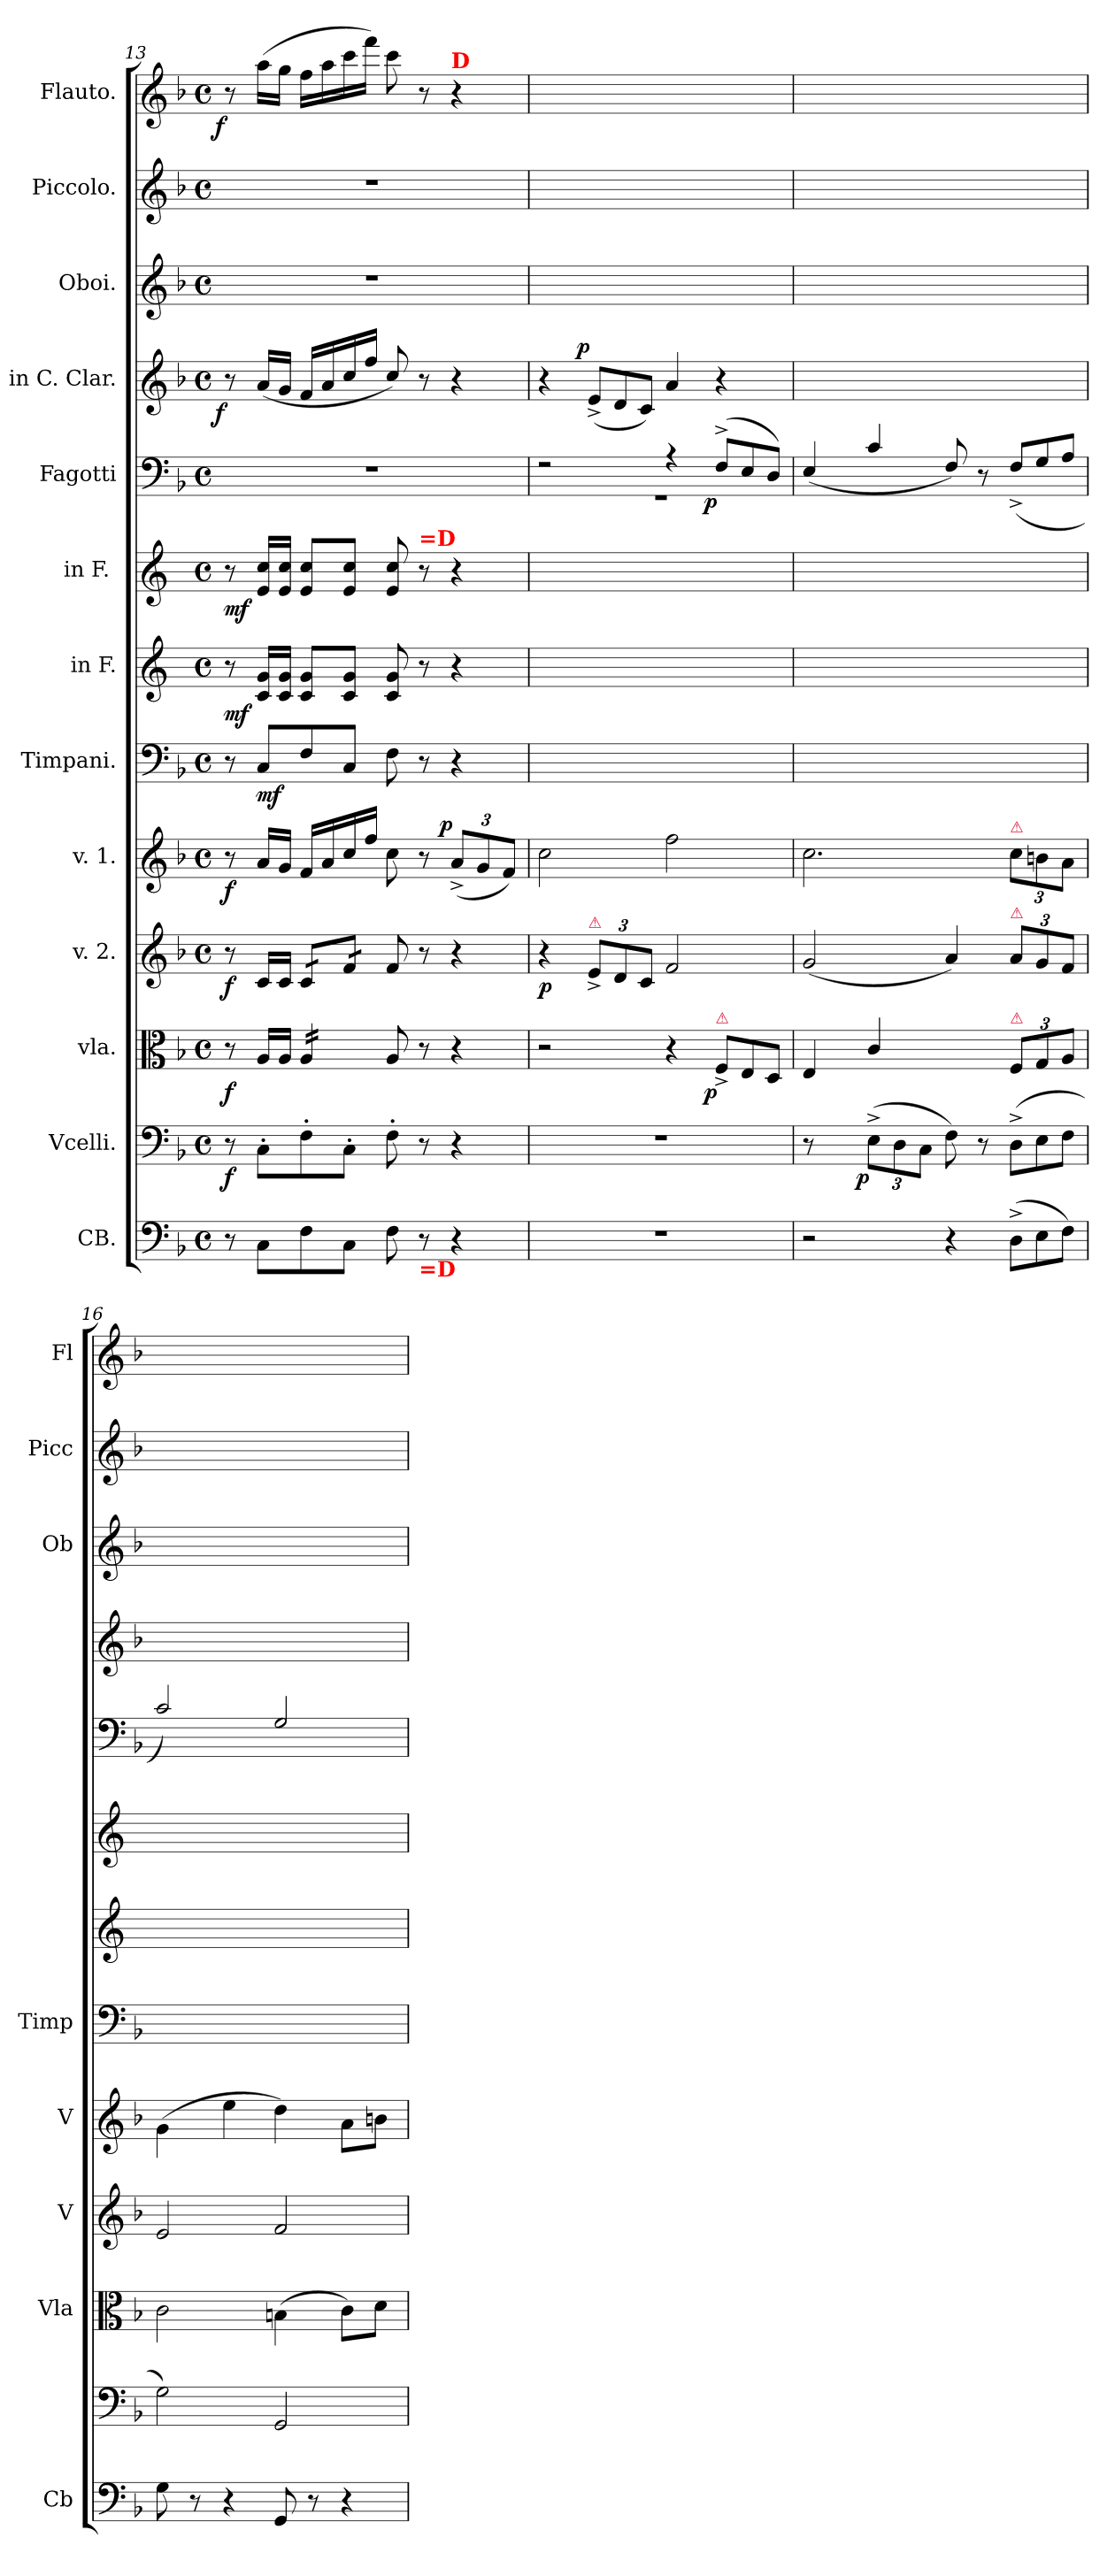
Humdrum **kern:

**kern	**kern	**dynam	**kern	**dynam	**kern	**dynam	**kern	**dynam	**kern	**dynam	**kern	**dynam	**kern	**dynam	**kern	**dynam	**kern	**dynam	**kern	**kern	**kern	**dynam
*part13	*part12	*part12	*part11	*part11	*part10	*part10	*part9	*part9	*part8	*part8	*part7	*part7	*part6	*part6	*part5	*part5	*part4	*part4	*part3	*part2	*part1	*part1
*staff13	*staff12	*staff12	*staff11	*staff11	*staff10	*staff10	*staff9	*staff9	*staff8	*staff8	*staff7	*staff7	*staff6	*staff6	*staff5	*staff5	*staff4	*staff4	*staff3	*staff2	*staff1	*staff1
*I"CB.	*I"Vcelli.	*	*I"vla.	*	*I"v. 2.	*	*I"v. 1.	*	*I"Timpani.	*	*I"in F.	*	*I"in F. 	*	*I"Fagotti	*	*I"in C. Clar.	*	*I"Oboi.	*I"Piccolo.	*I"Flauto.	*
*I'Cb	*	*	*I'Vla	*	*I'V	*	*I'V	*	*I'Timp	*	*	*	*	*	*	*	*	*	*I'Ob	*I'Picc	*I'Fl	*
*clefF4	*clefF4	*	*clefC3	*	*clefG2	*	*clefG2	*	*clefF4	*	*clefG2	*	*clefG2	*	*clefF4	*	*clefG2	*	*clefG2	*clefG2	*clefG2	*
*	*	*	*	*	*	*	*	*	*	*	*ITrd4c7	*	*ITrd4c7	*	*	*	*	*	*	*	*	*
*k[b-]	*k[b-]	*	*k[b-]	*	*k[b-]	*	*k[b-]	*	*k[b-]	*	*k[b-]	*	*k[b-]	*	*k[b-]	*	*k[b-]	*	*k[b-]	*k[b-]	*k[b-]	*
*M4/4	*M4/4	*	*M4/4	*	*M4/4	*	*M4/4	*	*M4/4	*	*M4/4	*	*M4/4	*	*M4/4	*	*M4/4	*	*M4/4	*M4/4	*M4/4	*
*met(c)	*met(c)	*	*met(c)	*	*met(c)	*	*met(c)	*	*met(c)	*	*met(c)	*	*met(c)	*	*met(c)	*	*met(c)	*	*met(c)	*met(c)	*met(c)	*
=13	=13	=13	=13	=13	=13	=13	=13	=13	=13	=13	=13	=13	=13	=13	=13	=13	=13	=13	=13	=13	=13	=13
!	!	!	!	!	!	!	!	!	!	!	!	!	!	!	!	!	!	!LO:DY:rj	!	!	!	!LO:DY:rj
8r	8r	f	8r	f	8r	f	8r	f	8r	.	8r	mf	8r	mf	1r	.	8r	f	1r	1r	8r	f
8C\L	8C'\L	.	16A/LL	.	16c/LL	.	16a/LL	.	8C/L	mf	16F/ 16c/LL	.	16A/ 16f/LL	.	.	.	(16a/LL	.	.	.	(16aa\LL	.
.	.	.	16A/JJ	.	16c/JJ	.	16g/JJ	.	.	.	16F/ 16c/JJ	.	16A/ 16f/JJ	.	.	.	16g/JJ	.	.	.	16gg\JJ	.
*	*	*	*tremolo	*	*	*	*	*	*	*	*	*	*	*	*	*	*	*	*	*	*	*
*	*	*	*	*	*tremolo	*	*	*	*	*	*	*	*	*	*	*	*	*	*	*	*	*
8F\	8F'\	.	16A/LL	.	16c/LL	.	16f/LL	.	8F/	.	8F/ 8c/L	.	8A/ 8f/L	.	.	.	16f/LL	.	.	.	16ff\LL	.
.	.	.	16A/	.	16c/	.	16a/	.	.	.	.	.	.	.	.	.	16a/	.	.	.	16aa\	.
8C\J	8C'\J	.	16A/	.	16f/	.	16cc/	.	8C/J	.	8F/ 8c/J	.	8A/ 8f/J	.	.	.	16cc/	.	.	.	16ccc\	.
.	.	.	16A/JJ	.	16f/JJ	.	16ff/JJ	.	.	.	.	.	.	.	.	.	16ff/JJ	.	.	.	16fff\JJ)	.
*	*	*	*	*	*Xtremolo	*	*	*	*	*	*	*	*	*	*	*	*	*	*	*	*	*
*	*	*	*Xtremolo	*	*	*	*	*	*	*	*	*	*	*	*	*	*	*	*	*	*	*
8F\	8F'\	.	8A/	.	8f/	.	8cc\	.	8F\	.	8F/ 8c/	.	8A/ 8f/	.	.	.	8cc/)	.	.	.	8ccc\	.
!	!	!	!	!	!	!	!	!	!	!	!	!	!LO:TX:a:B:color=red:t==D	!	!	!	!	!	!	!	!	!
!LO:TX:b:B:color=red:t==D	!	!	!	!	!	!	!	!	!	!	!	!	!	!	!	!	!	!	!	!	!	!
8r	8r	.	8r	.	8r	.	8r	.	8r	.	8r	.	8r	.	.	.	8r	.	.	.	8r	.
!	!	!	!	!	!	!	!	!	!	!	!	!	!	!	!	!	!	!	!	!	!LO:TX:a:B:color=red:t=D	!
!	!	!	!	!	!	!	!	!LO:DY:a:rj	!	!	!	!	!	!	!	!	!	!	!	!	!	!
4r	4r	.	4r	.	4r	.	(12a^/L	p	4r	.	4r	.	4r	.	.	.	4r	.	.	.	4r	.
.	.	.	.	.	.	.	12g/	.	.	.	.	.	.	.	.	.	.	.	.	.	.	.
.	.	.	.	.	.	.	12f/J)	.	.	.	.	.	.	.	.	.	.	.	.	.	.	.
=14	=14	=14	=14	=14	=14	=14	=14	=14	=14	=14	=14	=14	=14	=14	=14	=14	=14	=14	=14	=14	=14	=14
*	*	*	*	*	*	*	*	*	*	*	*	*	*	*	*^	*	*	*	*	*	*	*
1r	1r	.	2r	.	4r	p	2cc\	.	1ryy	.	1ryy	.	1ryy	.	2r	1r	.	4r	.	1ryy	1ryy	1ryy	.
*	*	*	*	*	*	*	*	*	*	*	*	*	*	*	*	*	*	*Xtuplet	*	*	*	*	*
!	!	!	!	!	!LO:TX:a:color=crimson:t=⚠	!	!	!	!	!	!	!	!	!	!	!	!	!	!	!	!	!	!
!	!	!	!	!	!	!	!	!	!	!	!	!	!	!	!	!	!	!	!LO:DY:a:rj	!	!	!	!
.	.	.	.	.	12e^/L	.	.	.	.	.	.	.	.	.	.	.	.	(12e^/L	p	.	.	.	.
.	.	.	.	.	12d/	.	.	.	.	.	.	.	.	.	.	.	.	12d/	.	.	.	.	.
.	.	.	.	.	12c/J	.	.	.	.	.	.	.	.	.	.	.	.	12c/J)	.	.	.	.	.
.	.	.	4r	.	2f/	.	2ff\	.	.	.	.	.	.	.	4r	.	.	4a/	.	.	.	.	.
*	*	*	*Xtuplet	*	*	*	*	*	*	*	*	*	*	*	*Xtuplet	*	*	*	*	*	*	*	*
!	!	!	!LO:TX:a:color=crimson:t=⚠	!	!	!	!	!	!	!	!	!	!	!	!	!	!	!	!	!	!	!	!
!	!	!	!	!LO:DY:rj	!	!	!	!	!	!	!	!	!	!	!	!	!LO:DY:rj	!	!	!	!	!	!
.	.	.	12F^/L	p	.	.	.	.	.	.	.	.	.	.	(<12F^/L	.	p	4r	.	.	.	.	.
.	.	.	12E/	.	.	.	.	.	.	.	.	.	.	.	12E/	.	.	.	.	.	.	.	.
.	.	.	12D/J	.	.	.	.	.	.	.	.	.	.	.	12D/J)	.	.	.	.	.	.	.	.
*	*	*	*	*	*	*	*	*	*	*	*	*	*	*	*v	*v	*	*	*	*	*	*	*
=15	=15	=15	=15	=15	=15	=15	=15	=15	=15	=15	=15	=15	=15	=15	=15	=15	=15	=15	=15	=15	=15	=15
2r	8r	.	4E/	.	(2g/	.	2.cc\	.	1ryy	.	1ryy	.	1ryy	.	(4E/	.	1ryy	.	1ryy	1ryy	1ryy	.
.	8ryy	.	.	.	.	.	.	.	.	.	.	.	.	.	.	.	.	.	.	.	.	.
!	!	!LO:DY:rj	!	!	!	!	!	!	!	!	!	!	!	!	!	!	!	!	!	!	!	!
.	(12E^\L	p	4c/	.	.	.	.	.	.	.	.	.	.	.	4c/	.	.	.	.	.	.	.
.	12D\	.	.	.	.	.	.	.	.	.	.	.	.	.	.	.	.	.	.	.	.	.
.	12C\J	.	.	.	.	.	.	.	.	.	.	.	.	.	.	.	.	.	.	.	.	.
4r	8F\)	.	4ryy	.	4a/)	.	.	.	.	.	.	.	.	.	8F/)	.	.	.	.	.	.	.
.	8r	.	.	.	.	.	.	.	.	.	.	.	.	.	8r	.	.	.	.	.	.	.
*Xtuplet	*Xtuplet	*	*tuplet	*	*	*	*	*	*	*	*	*	*	*	*	*	*	*	*	*	*	*
!	!	!	!	!	!	!	!LO:TX:a:color=crimson:t=⚠	!	!	!	!	!	!	!	!	!	!	!	!	!	!	!
!	!	!	!	!	!LO:TX:a:color=crimson:t=⚠	!	!	!	!	!	!	!	!	!	!	!	!	!	!	!	!	!
!	!	!	!LO:TX:a:color=crimson:t=⚠	!	!	!	!	!	!	!	!	!	!	!	!	!	!	!	!	!	!	!
(12D^\L	(12D^\L	.	12F/L	.	12a/L	.	12cc\L	.	.	.	.	.	.	.	(12F^/L	.	.	.	.	.	.	.
12E\	12E\	.	12G/	.	12g/	.	12bn\	.	.	.	.	.	.	.	12G/	.	.	.	.	.	.	.
12F\J)	12F\J	.	12A/J	.	12f/J	.	12a\J	.	.	.	.	.	.	.	12A/J	.	.	.	.	.	.	.
=16	=16	=16	=16	=16	=16	=16	=16	=16	=16	=16	=16	=16	=16	=16	=16	=16	=16	=16	=16	=16	=16	=16
8G\	2G\)	.	2c\	.	2e/	.	(4g\	.	1ryy	.	1ryy	.	1ryy	.	2c/)	.	1ryy	.	1ryy	1ryy	1ryy	.
8r	.	.	.	.	.	.	.	.	.	.	.	.	.	.	.	.	.	.	.	.	.	.
4r	.	.	.	.	.	.	4ee\	.	.	.	.	.	.	.	.	.	.	.	.	.	.	.
8GG/	2GG/	.	(4Bn\	.	2f/	.	4dd\)	.	.	.	.	.	.	.	2G/	.	.	.	.	.	.	.
8r	.	.	.	.	.	.	.	.	.	.	.	.	.	.	.	.	.	.	.	.	.	.
4r	.	.	8c\L)	.	.	.	8a\L	.	.	.	.	.	.	.	.	.	.	.	.	.	.	.
.	.	.	8d\J	.	.	.	8bn\J	.	.	.	.	.	.	.	.	.	.	.	.	.	.	.
=	=	=	=	=	=	=	=	=	=	=	=	=	=	=	=	=	=	=	=	=	=	=
*-	*-	*-	*-	*-	*-	*-	*-	*-	*-	*-	*-	*-	*-	*-	*-	*-	*-	*-	*-	*-	*-	*-
